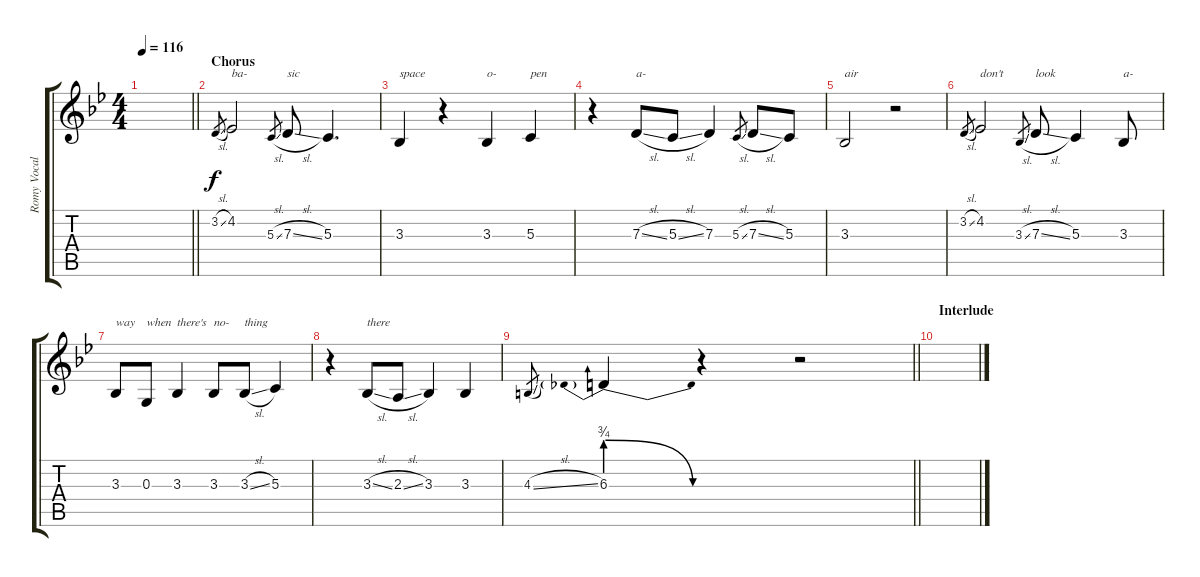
\track ("Romy Vocals" "Romy Vocal") {instrument lead6voice}
\staff {score tabs}
\tuning (E4 B3 G3 D3 A2 E2) {hide}
\ts (4 4)
\tempo 116
\clef g2
\barLineRight lightlight
\ks gminor
|
\section ("" "Chorus")
3.2{sl}.8{gr} 4.2.2{txt "ba-"} 5.3{sl}.8{gr} 7.3{sl}.8{txt "sic"} 5.3.4{d} |
3.3.4{txt "space"} r.4 3.3.4{txt "o-"} 5.3.4{txt "pen"} |
r.4 7.3{sl}.8{txt "a-"} 5.3{sl}.8 7.3.4 5.3{sl}.8{gr} 7.3{sl}.8 5.3.8 |
3.3.2{txt "air"} r.2 |
3.2{sl}.8{gr} 4.2.2{txt "don't"} 3.3{sl}.8{gr} 7.3{sl}.8{txt "look"} 5.3.4 3.3.8{txt "a-"} |
3.3.8{txt "way"} 0.3.8{txt "when"} 3.3.4{txt "there's"} 3.3.8{txt "no-"} 3.3{sl}.8{txt "thing"} 5.3.4 |
r.4 3.3{sl}.8{txt "there"} 2.3{sl}.8 3.3.4 3.3.4 |
\barLineRight lightlight
4.3{sl}.8{gr} 6.3{be (prebendrelease 0 3 60 0)}.4 r.4 r.2 |
\section ("" "Interlude")
